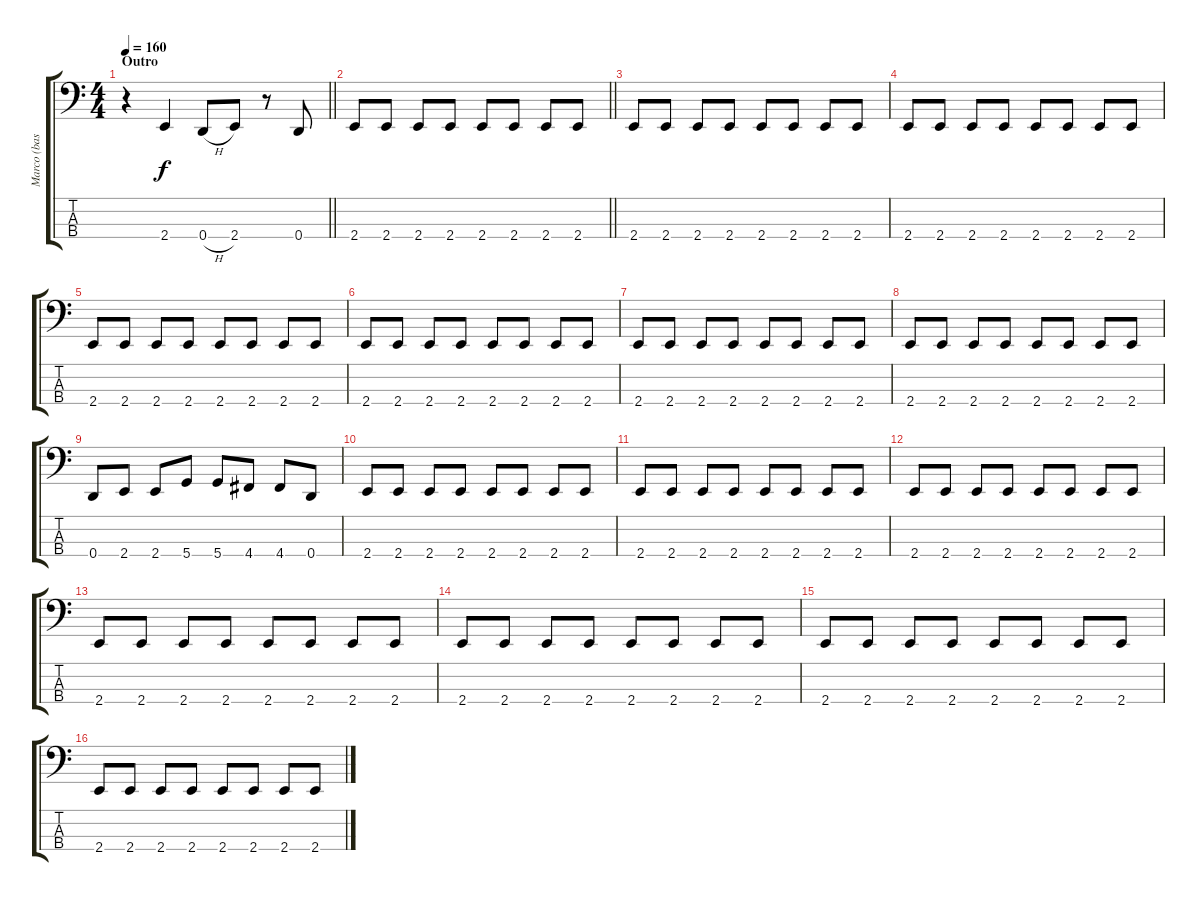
\track ("Marco (bass)" "Marco (bas") {instrument electricbassfinger}
\staff {score tabs}
\tuning (G2 D2 A1 D1) {hide}
\ts (4 4)
\section ("" "Outro")
\tempo 160
\clef f4
\barLineRight lightlight
\ks c
r.4{dy f} 2.4.4 0.4{h}.8 2.4.8 r.8 0.4.8 |
\barLineRight lightlight
2.4.8 2.4.8 2.4.8 2.4.8 2.4.8 2.4.8 2.4.8 2.4.8 |
2.4.8 2.4.8 2.4.8 2.4.8 2.4.8 2.4.8 2.4.8 2.4.8 |
2.4.8 2.4.8 2.4.8 2.4.8 2.4.8 2.4.8 2.4.8 2.4.8 |
2.4.8 2.4.8 2.4.8 2.4.8 2.4.8 2.4.8 2.4.8 2.4.8 |
2.4.8 2.4.8 2.4.8 2.4.8 2.4.8 2.4.8 2.4.8 2.4.8 |
2.4.8 2.4.8 2.4.8 2.4.8 2.4.8 2.4.8 2.4.8 2.4.8 |
2.4.8 2.4.8 2.4.8 2.4.8 2.4.8 2.4.8 2.4.8 2.4.8 |
0.4.8 2.4.8 2.4.8 5.4.8 5.4.8 4.4.8 4.4.8 0.4.8 |
2.4.8 2.4.8 2.4.8 2.4.8 2.4.8 2.4.8 2.4.8 2.4.8 |
2.4.8 2.4.8 2.4.8 2.4.8 2.4.8 2.4.8 2.4.8 2.4.8 |
2.4.8 2.4.8 2.4.8 2.4.8 2.4.8 2.4.8 2.4.8 2.4.8 |
2.4.8 2.4.8 2.4.8 2.4.8 2.4.8 2.4.8 2.4.8 2.4.8 |
2.4.8 2.4.8 2.4.8 2.4.8 2.4.8 2.4.8 2.4.8 2.4.8 |
2.4.8 2.4.8 2.4.8 2.4.8 2.4.8 2.4.8 2.4.8 2.4.8 |
2.4.8 2.4.8 2.4.8 2.4.8 2.4.8 2.4.8 2.4.8 2.4.8
